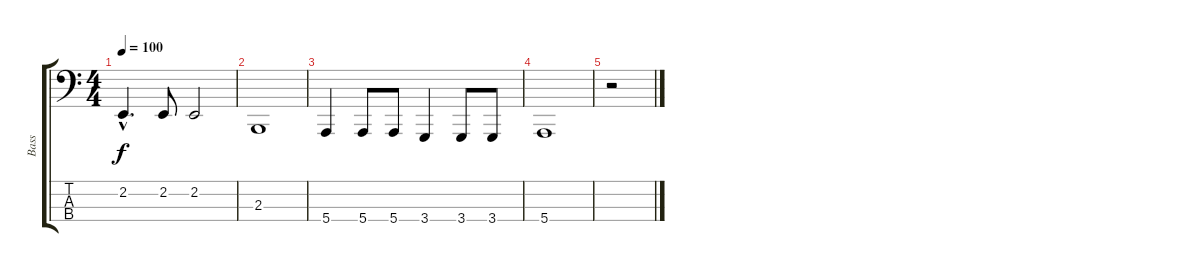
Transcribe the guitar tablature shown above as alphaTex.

\track ("Bass" "Bass") {instrument lead2sawtooth}
\staff {score tabs}
\tuning (G2 D2 A1 E1) {hide}
\ts (4 4)
\tempo 100
\clef f4
\ks c
2.2{hac}.4{d dy f} 2.2.8 2.2.2 |
2.3.1 |
5.4.4 5.4.8 5.4.8 3.4.4 3.4.8 3.4.8 |
5.4.1 |
r.2
